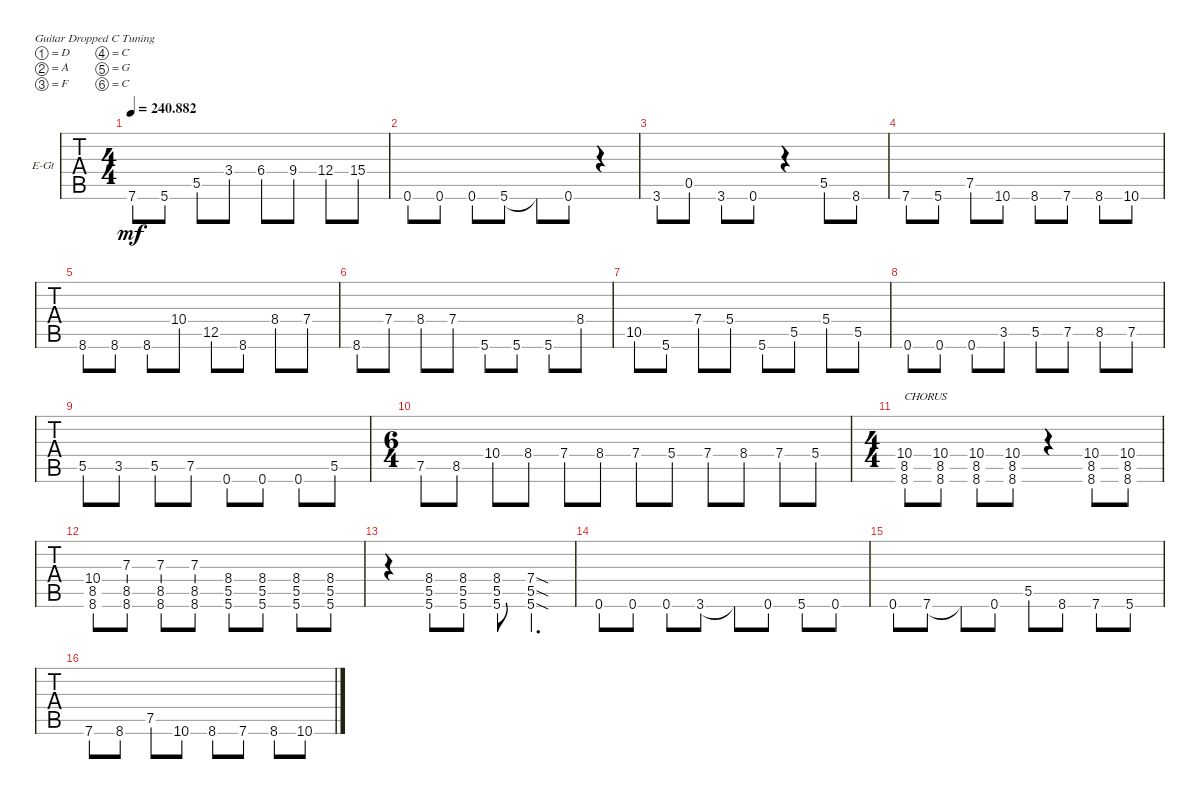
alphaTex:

\bracketExtendMode groupsimilarinstruments
\firstSystemTrackNameOrientation horizontal
\otherSystemsTrackNameOrientation horizontal
\track ("Gtr 1" "E-Gt") {instrument acousticgrandpiano}
\staff {tabs}
\tuning (D4 A3 F3 C3 G2 C2)
\displaytranspose 12
\ts (4 4)
\tempo
240.882
\accidentals auto
\clef g2
\ottava regular
\simile none
\ks c
7.6.8{dy mf} 5.6.8 5.5.8 3.4.8 6.4.8 9.4.8 12.4.8 15.4.8 |
0.6.8 0.6.8 0.6.8 5.6.8 5.6{t}.8 0.6.8 r.4 |
3.6.8 0.5.8 3.6.8 0.6.8 r.4 5.5.8 8.6.8 |
7.6.8 5.6.8 7.5.8 10.6.8 8.6.8 7.6.8 8.6.8 10.6.8 |
8.6.8 8.6.8 8.6.8 10.4.8 12.5.8 8.6.8 8.4.8 7.4.8 |
8.6.8 7.4.8 8.4.8 7.4.8 5.6.8 5.6.8 5.6.8 8.4.8 |
10.5.8 5.6.8 7.4.8 5.4.8 5.6.8 5.5.8 5.4.8 5.5.8 |
0.6.8 0.6.8 0.6.8 3.5.8 5.5.8 7.5.8 8.5.8 7.5.8 |
5.5.8 3.5.8 5.5.8 7.5.8 0.6.8 0.6.8 0.6.8 5.5.8 |
\ts (6 4)
7.5.8 8.5.8 10.4.8 8.4.8 7.4.8 8.4.8 7.4.8 5.4.8 7.4.8 8.4.8 7.4.8 5.4.8 |
\ts (4 4)
(10.4 8.5 8.6).8{txt "CHORUS"} (10.4 8.5 8.6).8 (10.4 8.5 8.6).8 (10.4 8.5 8.6).8 r.4 (10.4 8.5 8.6).8 (10.4 8.5 8.6).8 |
(10.4 8.5 8.6).8 (7.3 8.5 8.6).8 (7.3 8.5 8.6).8 (7.3 8.5 8.6).8 (8.4 5.5 5.6).8 (8.4 5.5 5.6).8 (8.4 5.5 5.6).8 (8.4 5.5 5.6).8 |
r.4 (8.4 5.5 5.6).8 (8.4 5.5 5.6).8 (8.4 5.5 5.6).8 (7.4{sod} 5.5{sod} 5.6{sod}).4{d} |
0.6.8 0.6.8 0.6.8 3.6.8 3.6{t}.8 0.6.8 5.6.8 0.6.8 |
0.6.8 7.6.8 7.6{t}.8 0.6.8 5.5.8 8.6.8 7.6.8 5.6.8 |
7.6.8 8.6.8 7.5.8 10.6.8 8.6.8 7.6.8 8.6.8 10.6.8
